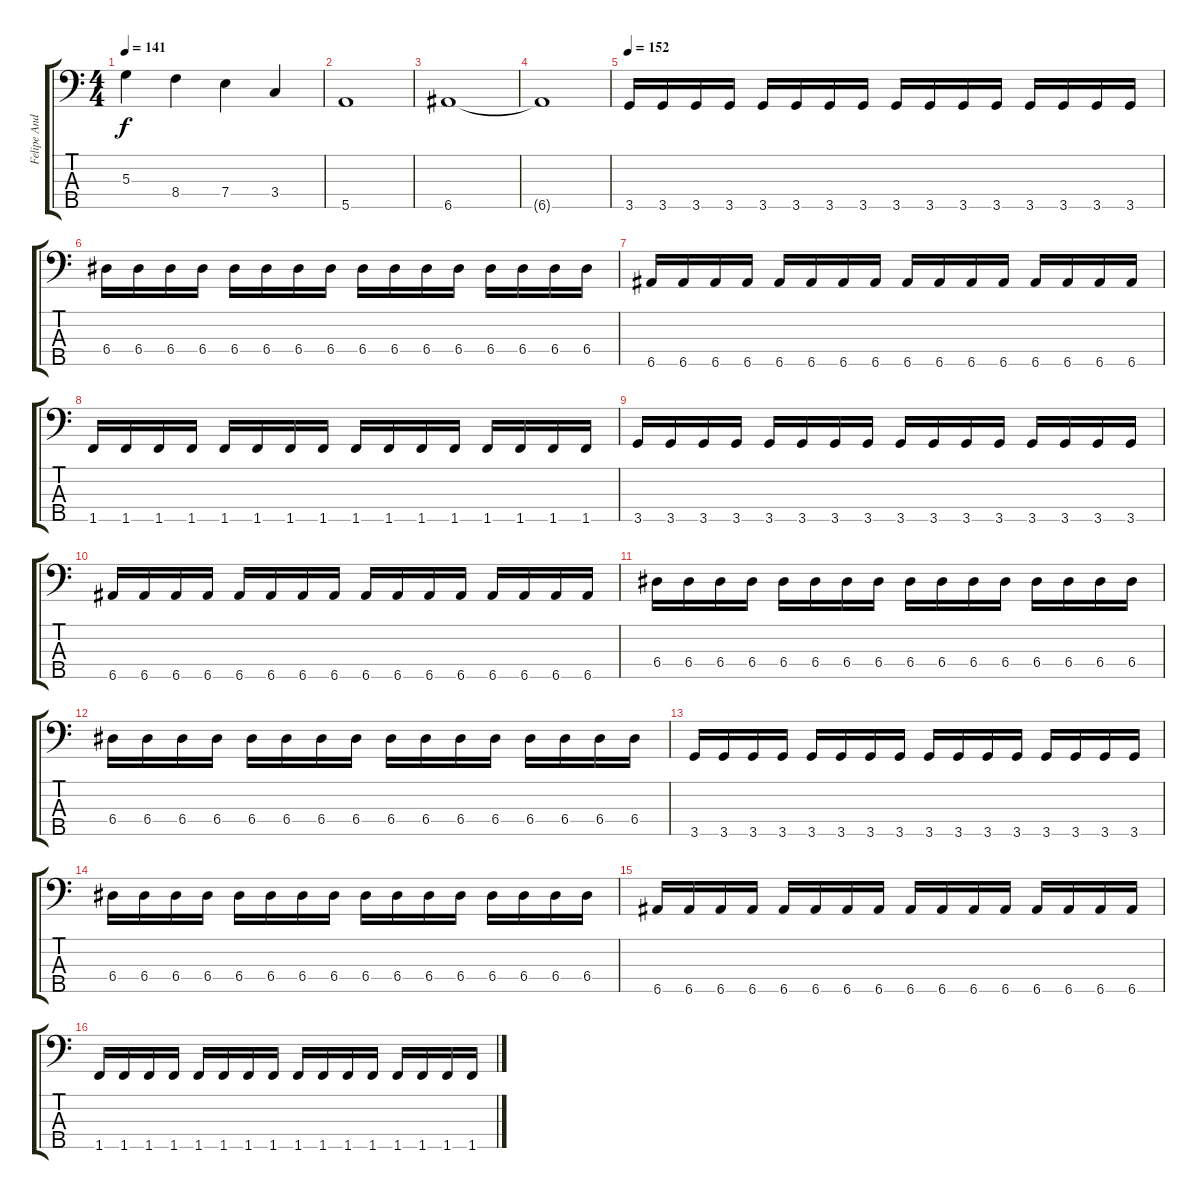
\track ("Felipe Andreoli" "Felipe And") {instrument electricbasspick}
\staff {score tabs}
\tuning (C3 G2 D2 A1 E1) {hide}
\ts (4 4)
\tempo 141
\clef f4
\ks c
5.3.4{dy f} 8.4.4 7.4.4 3.4.4 |
5.5.1 |
6.5.1 |
6.5{t}.1 |
\tempo 152
3.5.16 3.5.16 3.5.16 3.5.16 3.5.16 3.5.16 3.5.16 3.5.16 3.5.16 3.5.16 3.5.16 3.5.16 3.5.16 3.5.16 3.5.16 3.5.16 |
6.4.16 6.4.16 6.4.16 6.4.16 6.4.16 6.4.16 6.4.16 6.4.16 6.4.16 6.4.16 6.4.16 6.4.16 6.4.16 6.4.16 6.4.16 6.4.16 |
6.5.16 6.5.16 6.5.16 6.5.16 6.5.16 6.5.16 6.5.16 6.5.16 6.5.16 6.5.16 6.5.16 6.5.16 6.5.16 6.5.16 6.5.16 6.5.16 |
1.5.16 1.5.16 1.5.16 1.5.16 1.5.16 1.5.16 1.5.16 1.5.16 1.5.16 1.5.16 1.5.16 1.5.16 1.5.16 1.5.16 1.5.16 1.5.16 |
3.5.16 3.5.16 3.5.16 3.5.16 3.5.16 3.5.16 3.5.16 3.5.16 3.5.16 3.5.16 3.5.16 3.5.16 3.5.16 3.5.16 3.5.16 3.5.16 |
6.5.16 6.5.16 6.5.16 6.5.16 6.5.16 6.5.16 6.5.16 6.5.16 6.5.16 6.5.16 6.5.16 6.5.16 6.5.16 6.5.16 6.5.16 6.5.16 |
6.4.16 6.4.16 6.4.16 6.4.16 6.4.16 6.4.16 6.4.16 6.4.16 6.4.16 6.4.16 6.4.16 6.4.16 6.4.16 6.4.16 6.4.16 6.4.16 |
6.4.16 6.4.16 6.4.16 6.4.16 6.4.16 6.4.16 6.4.16 6.4.16 6.4.16 6.4.16 6.4.16 6.4.16 6.4.16 6.4.16 6.4.16 6.4.16 |
3.5.16 3.5.16 3.5.16 3.5.16 3.5.16 3.5.16 3.5.16 3.5.16 3.5.16 3.5.16 3.5.16 3.5.16 3.5.16 3.5.16 3.5.16 3.5.16 |
6.4.16 6.4.16 6.4.16 6.4.16 6.4.16 6.4.16 6.4.16 6.4.16 6.4.16 6.4.16 6.4.16 6.4.16 6.4.16 6.4.16 6.4.16 6.4.16 |
6.5.16 6.5.16 6.5.16 6.5.16 6.5.16 6.5.16 6.5.16 6.5.16 6.5.16 6.5.16 6.5.16 6.5.16 6.5.16 6.5.16 6.5.16 6.5.16 |
1.5.16 1.5.16 1.5.16 1.5.16 1.5.16 1.5.16 1.5.16 1.5.16 1.5.16 1.5.16 1.5.16 1.5.16 1.5.16 1.5.16 1.5.16 1.5.16
